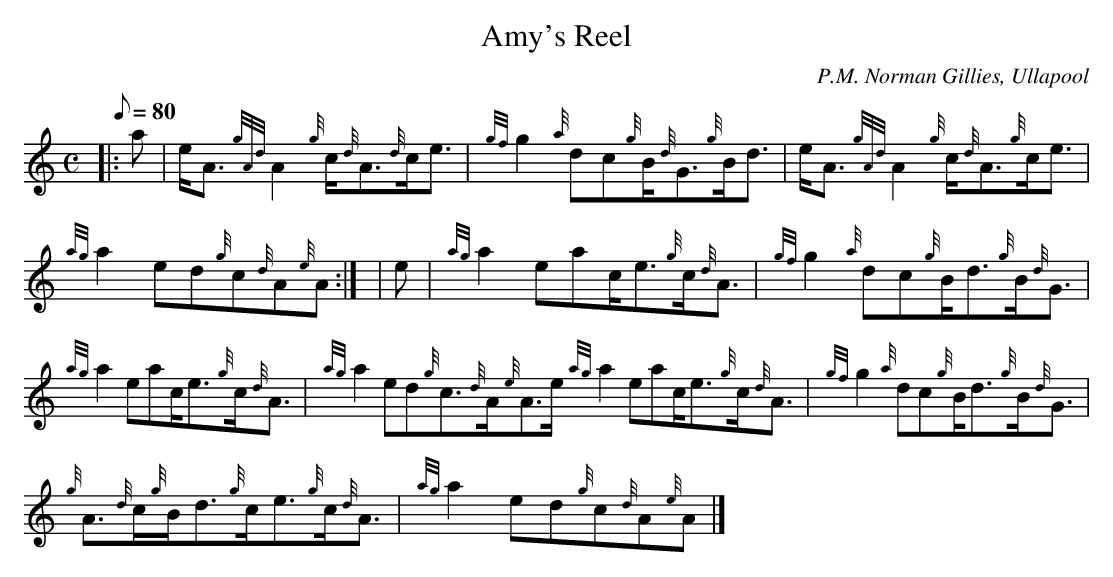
X:1
T:Amy's Reel
M:C
L:1/8
Q:80
C:P.M. Norman Gillies, Ullapool
K:HP
|: a | \
e/2A3/2{gAd}A2{g}c/2{d}A3/2{d}c/2e3/2 | \
{gf}g2{a}dc{g}B/2{d}G3/2{g}B/2d3/2 | \
e/2A3/2{gAd}A2{g}c/2{d}A3/2{g}c/2e3/2 |
{ag}a2ed{g}c{d}A{e}A:| [ | \
e | \
{ag}a2eac/2e3/2{g}c/2{d}A3/2 | \
{gf}g2{a}dc{g}B/2d3/2{g}B/2{d}G3/2 |
{ag}a2eac/2e3/2{g}c/2{d}A3/2 | \
{ag}a2ed{g}c3/2{d}A/2{e}A3/2e/2{ag}a2eac/2e3/2{g}c/2{d}A3/2 | \
{gf}g2{a}dc{g}B/2d3/2{g}B/2{d}G3/2 |
{g}A3/2{d}c/2{g}B/2d3/2{g}c/2e3/2{g}c/2{d}A3/2 | \
{ag}a2ed{g}c{d}A{e}A|]
